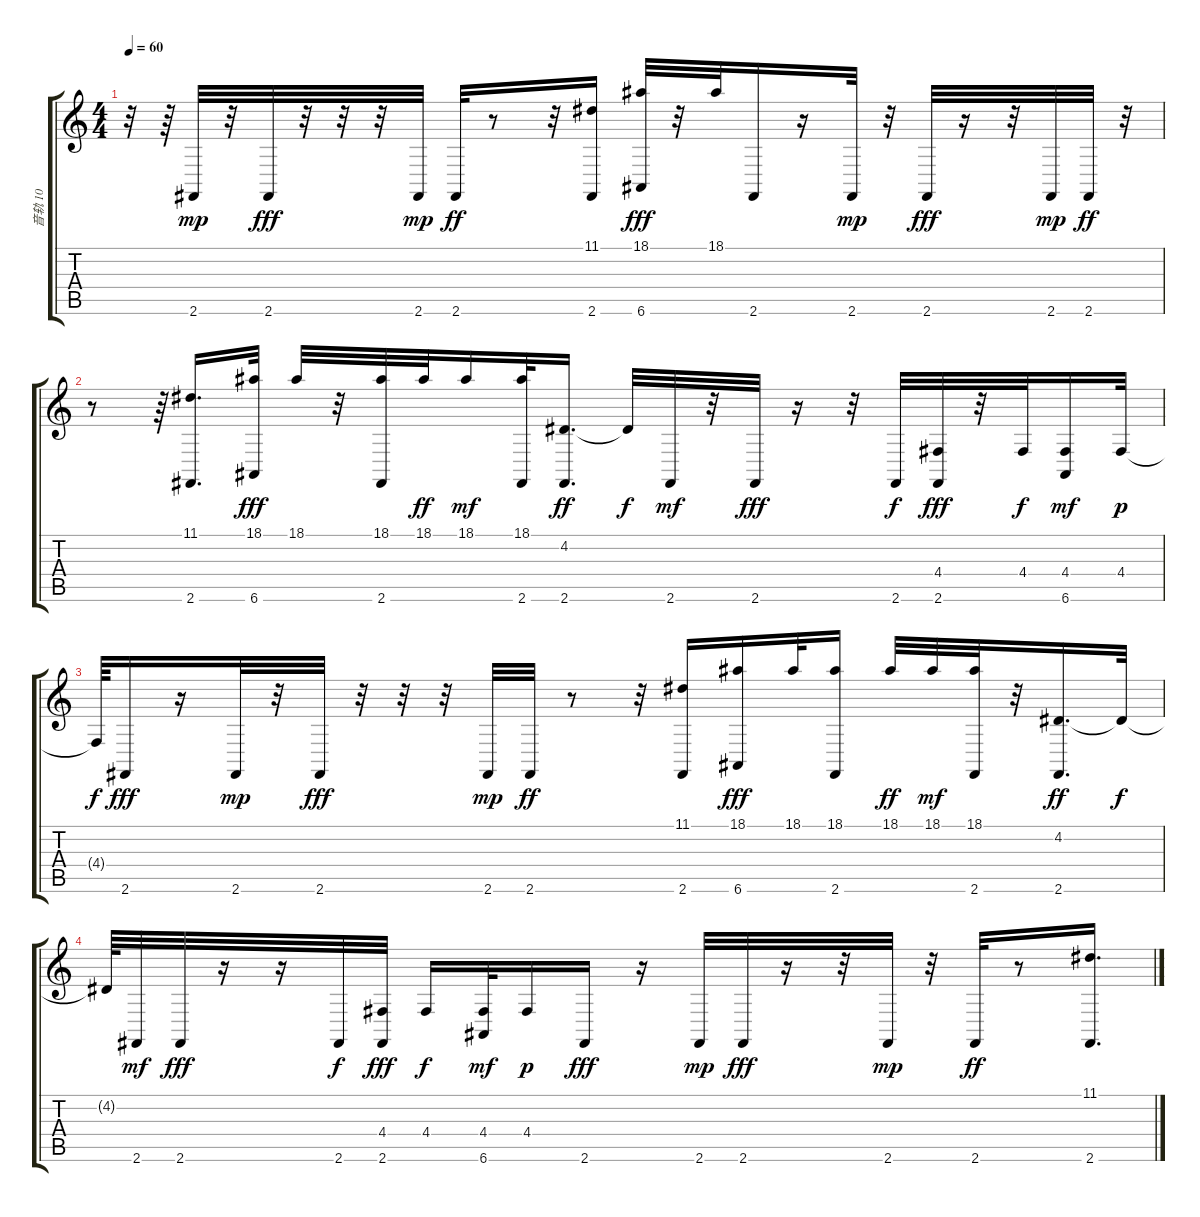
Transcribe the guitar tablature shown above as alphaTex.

\track ("音轨 10" "音轨 10") {instrument acousticgrandpiano}
\staff {score tabs}
\tuning (E4 B3 G3 D3 A2 E2) {hide}
\ts (4 4)
\tempo 60
\clef g2
\ks c
r.32{dy fff} r.64 2.6.32{dy mp} r.32 2.6.32{dy fff} r.32 r.32 r.32 2.6.32{dy mp} 2.6.32{dy ff} r.8 r.32 (11.1 2.6).16 (18.1 6.6).32{dy fff} r.32 18.1.32 2.6.16{volume 12 balance 7} r.16 2.6.32{dy mp} r.32 2.6.32{dy fff} r.16 r.32 2.6.32{dy mp} 2.6.32{dy ff} r.32 |
r.8 r.64 (11.1 2.6).16{d} (18.1 6.6).32{dy fff} 18.1.32 r.32 (18.1 2.6).32 18.1.32{dy ff} 18.1.16{dy mf} (18.1 2.6).32 (4.2 2.6).16{d dy ff} 4.2{t}.32{dy f} 2.6.32{dy mf} r.32 2.6.32{dy fff} r.16 r.32 2.6.32{dy f} (4.4 2.6).32{dy fff} r.32 4.4.32{dy f} (4.4 6.6).16{dy mf} 4.4.32{dy p} |
4.4{t}.64{dy f} 2.6.16{dy fff} r.16 2.6.32{dy mp} r.32 2.6.32{dy fff} r.32 r.32 r.32 2.6.32{dy mp} 2.6.32{dy ff} r.8 r.32 (11.1 2.6).16 (18.1 6.6).16{dy fff} 18.1.32 (18.1 2.6).16 18.1.32{dy ff} 18.1.32{dy mf} (18.1 2.6).32 r.32 (4.2 2.6).16{d dy ff} 4.2{t}.32{dy f} |
4.2{t}.64 2.6.32{dy mf} 2.6.32{dy fff} r.16 r.16 2.6.32{dy f} (4.4 2.6).32{dy fff} 4.4.16{dy f} (4.4 6.6).32{dy mf} 4.4.16{dy p} 2.6.16{dy fff} r.16 2.6.32{dy mp} 2.6.32{dy fff} r.16 r.32 2.6.32{dy mp} r.32 2.6.32{dy ff} r.8 (11.1 2.6).16{d}
